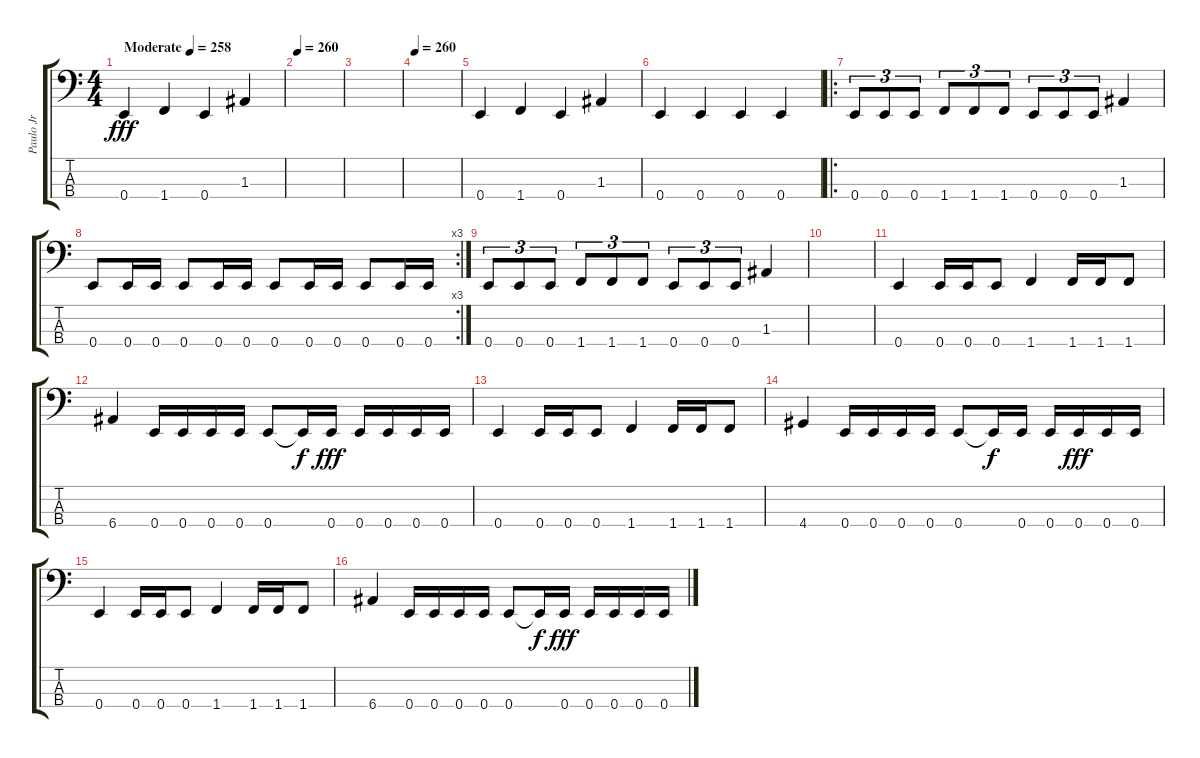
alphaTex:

\track ("Paulo Jr" "Paulo Jr") {instrument electricbasspick}
\staff {score tabs}
\tuning (G2 D2 A1 E1) {hide}
\ts (4 4)
\tempo (258 "Moderate")
\clef f4
\ks c
0.4.4{dy fff instrument electricbasspick} 1.4.4 0.4.4 1.3.4 |
\tempo 260
|
|
\tempo 260
|
0.4.4 1.4.4 0.4.4 1.3.4 |
0.4.4 0.4.4 0.4.4 0.4.4 |
\ro
0.4.8{tu (3 2)} 0.4.8{tu (3 2)} 0.4.8{tu (3 2)} 1.4.8{tu (3 2)} 1.4.8{tu (3 2)} 1.4.8{tu (3 2)} 0.4.8{tu (3 2)} 0.4.8{tu (3 2)} 0.4.8{tu (3 2)} 1.3.4 |
\rc 3
0.4.8 0.4.16 0.4.16 0.4.8 0.4.16 0.4.16 0.4.8 0.4.16 0.4.16 0.4.8 0.4.16 0.4.16 |
0.4.8{tu (3 2)} 0.4.8{tu (3 2)} 0.4.8{tu (3 2)} 1.4.8{tu (3 2)} 1.4.8{tu (3 2)} 1.4.8{tu (3 2)} 0.4.8{tu (3 2)} 0.4.8{tu (3 2)} 0.4.8{tu (3 2)} 1.3.4 |
|
0.4.4 0.4.16 0.4.16 0.4.8 1.4.4 1.4.16 1.4.16 1.4.8 |
6.4.4 0.4.16 0.4.16 0.4.16 0.4.16 0.4.8 0.4{t}.16{dy f} 0.4.16{dy fff} 0.4.16 0.4.16 0.4.16 0.4.16 |
0.4.4 0.4.16 0.4.16 0.4.8 1.4.4 1.4.16 1.4.16 1.4.8 |
4.4.4 0.4.16 0.4.16 0.4.16 0.4.16 0.4.8 0.4{t}.16{dy f} 0.4.16 0.4.16 0.4.16{dy fff} 0.4.16 0.4.16 |
0.4.4 0.4.16 0.4.16 0.4.8 1.4.4 1.4.16 1.4.16 1.4.8 |
6.4.4 0.4.16 0.4.16 0.4.16 0.4.16 0.4.8 0.4{t}.16{dy f} 0.4.16{dy fff} 0.4.16 0.4.16 0.4.16 0.4.16
